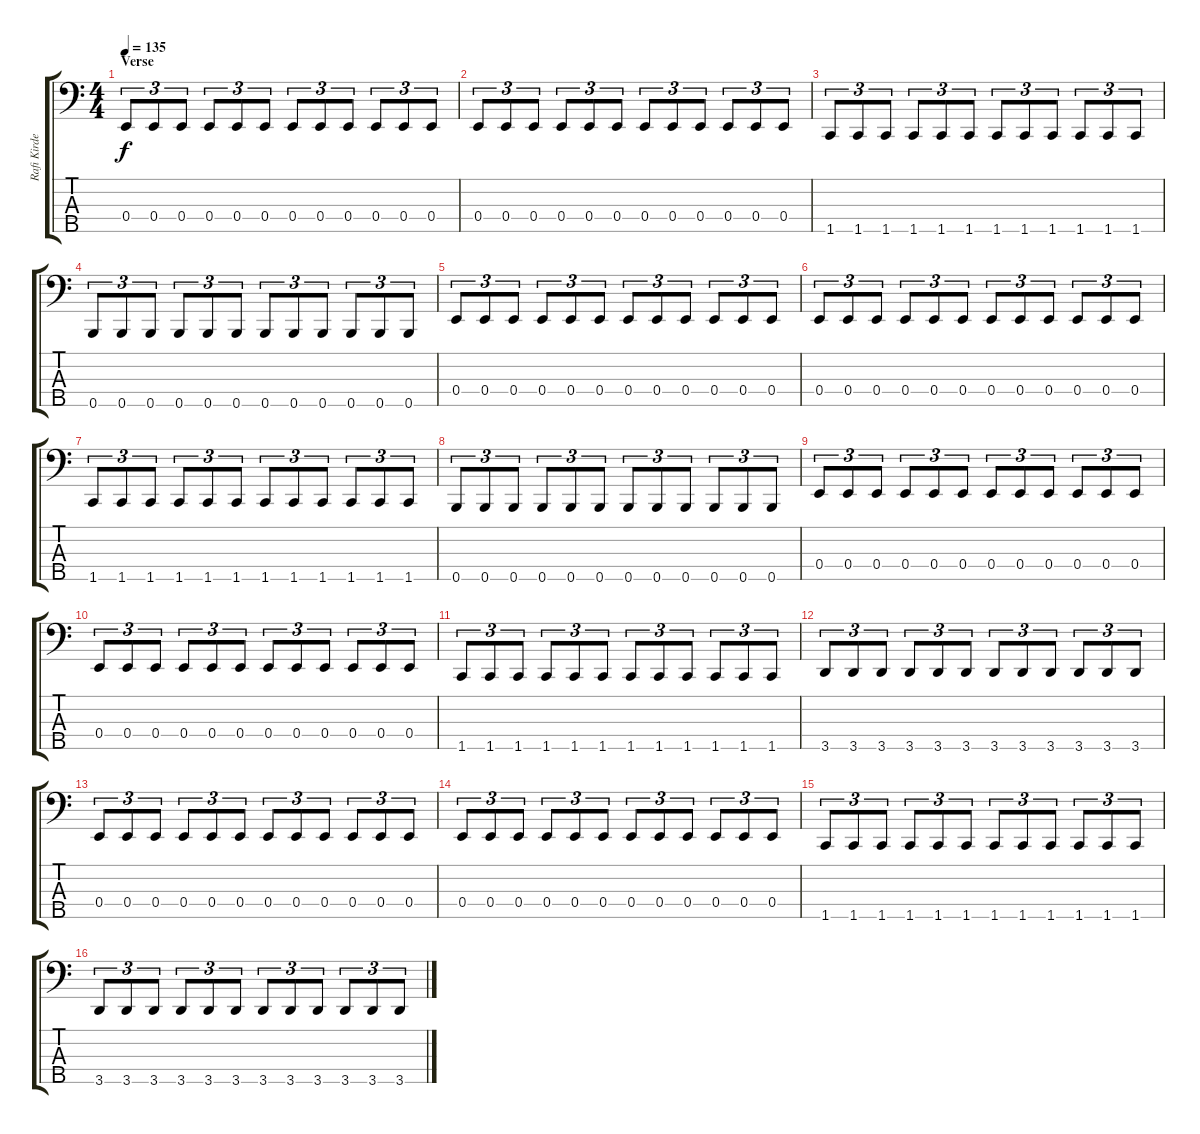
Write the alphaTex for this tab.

\track ("Rafi Kirder" "Rafi Kirde") {instrument electricbassfinger}
\staff {score tabs}
\tuning (G2 D2 A1 E1 B0) {hide}
\ts (4 4)
\section ("" "Verse")
\tempo 135
\clef f4
\ks c
0.4.8{tu (3 2) dy f} 0.4.8{tu (3 2)} 0.4.8{tu (3 2)} 0.4.8{tu (3 2)} 0.4.8{tu (3 2)} 0.4.8{tu (3 2)} 0.4.8{tu (3 2)} 0.4.8{tu (3 2)} 0.4.8{tu (3 2)} 0.4.8{tu (3 2)} 0.4.8{tu (3 2)} 0.4.8{tu (3 2)} |
0.4.8{tu (3 2)} 0.4.8{tu (3 2)} 0.4.8{tu (3 2)} 0.4.8{tu (3 2)} 0.4.8{tu (3 2)} 0.4.8{tu (3 2)} 0.4.8{tu (3 2)} 0.4.8{tu (3 2)} 0.4.8{tu (3 2)} 0.4.8{tu (3 2)} 0.4.8{tu (3 2)} 0.4.8{tu (3 2)} |
1.5.8{tu (3 2)} 1.5.8{tu (3 2)} 1.5.8{tu (3 2)} 1.5.8{tu (3 2)} 1.5.8{tu (3 2)} 1.5.8{tu (3 2)} 1.5.8{tu (3 2)} 1.5.8{tu (3 2)} 1.5.8{tu (3 2)} 1.5.8{tu (3 2)} 1.5.8{tu (3 2)} 1.5.8{tu (3 2)} |
0.5.8{tu (3 2)} 0.5.8{tu (3 2)} 0.5.8{tu (3 2)} 0.5.8{tu (3 2)} 0.5.8{tu (3 2)} 0.5.8{tu (3 2)} 0.5.8{tu (3 2)} 0.5.8{tu (3 2)} 0.5.8{tu (3 2)} 0.5.8{tu (3 2)} 0.5.8{tu (3 2)} 0.5.8{tu (3 2)} |
0.4.8{tu (3 2)} 0.4.8{tu (3 2)} 0.4.8{tu (3 2)} 0.4.8{tu (3 2)} 0.4.8{tu (3 2)} 0.4.8{tu (3 2)} 0.4.8{tu (3 2)} 0.4.8{tu (3 2)} 0.4.8{tu (3 2)} 0.4.8{tu (3 2)} 0.4.8{tu (3 2)} 0.4.8{tu (3 2)} |
0.4.8{tu (3 2)} 0.4.8{tu (3 2)} 0.4.8{tu (3 2)} 0.4.8{tu (3 2)} 0.4.8{tu (3 2)} 0.4.8{tu (3 2)} 0.4.8{tu (3 2)} 0.4.8{tu (3 2)} 0.4.8{tu (3 2)} 0.4.8{tu (3 2)} 0.4.8{tu (3 2)} 0.4.8{tu (3 2)} |
1.5.8{tu (3 2)} 1.5.8{tu (3 2)} 1.5.8{tu (3 2)} 1.5.8{tu (3 2)} 1.5.8{tu (3 2)} 1.5.8{tu (3 2)} 1.5.8{tu (3 2)} 1.5.8{tu (3 2)} 1.5.8{tu (3 2)} 1.5.8{tu (3 2)} 1.5.8{tu (3 2)} 1.5.8{tu (3 2)} |
0.5.8{tu (3 2)} 0.5.8{tu (3 2)} 0.5.8{tu (3 2)} 0.5.8{tu (3 2)} 0.5.8{tu (3 2)} 0.5.8{tu (3 2)} 0.5.8{tu (3 2)} 0.5.8{tu (3 2)} 0.5.8{tu (3 2)} 0.5.8{tu (3 2)} 0.5.8{tu (3 2)} 0.5.8{tu (3 2)} |
0.4.8{tu (3 2)} 0.4.8{tu (3 2)} 0.4.8{tu (3 2)} 0.4.8{tu (3 2)} 0.4.8{tu (3 2)} 0.4.8{tu (3 2)} 0.4.8{tu (3 2)} 0.4.8{tu (3 2)} 0.4.8{tu (3 2)} 0.4.8{tu (3 2)} 0.4.8{tu (3 2)} 0.4.8{tu (3 2)} |
0.4.8{tu (3 2)} 0.4.8{tu (3 2)} 0.4.8{tu (3 2)} 0.4.8{tu (3 2)} 0.4.8{tu (3 2)} 0.4.8{tu (3 2)} 0.4.8{tu (3 2)} 0.4.8{tu (3 2)} 0.4.8{tu (3 2)} 0.4.8{tu (3 2)} 0.4.8{tu (3 2)} 0.4.8{tu (3 2)} |
1.5.8{tu (3 2)} 1.5.8{tu (3 2)} 1.5.8{tu (3 2)} 1.5.8{tu (3 2)} 1.5.8{tu (3 2)} 1.5.8{tu (3 2)} 1.5.8{tu (3 2)} 1.5.8{tu (3 2)} 1.5.8{tu (3 2)} 1.5.8{tu (3 2)} 1.5.8{tu (3 2)} 1.5.8{tu (3 2)} |
3.5.8{tu (3 2)} 3.5.8{tu (3 2)} 3.5.8{tu (3 2)} 3.5.8{tu (3 2)} 3.5.8{tu (3 2)} 3.5.8{tu (3 2)} 3.5.8{tu (3 2)} 3.5.8{tu (3 2)} 3.5.8{tu (3 2)} 3.5.8{tu (3 2)} 3.5.8{tu (3 2)} 3.5.8{tu (3 2)} |
0.4.8{tu (3 2)} 0.4.8{tu (3 2)} 0.4.8{tu (3 2)} 0.4.8{tu (3 2)} 0.4.8{tu (3 2)} 0.4.8{tu (3 2)} 0.4.8{tu (3 2)} 0.4.8{tu (3 2)} 0.4.8{tu (3 2)} 0.4.8{tu (3 2)} 0.4.8{tu (3 2)} 0.4.8{tu (3 2)} |
0.4.8{tu (3 2)} 0.4.8{tu (3 2)} 0.4.8{tu (3 2)} 0.4.8{tu (3 2)} 0.4.8{tu (3 2)} 0.4.8{tu (3 2)} 0.4.8{tu (3 2)} 0.4.8{tu (3 2)} 0.4.8{tu (3 2)} 0.4.8{tu (3 2)} 0.4.8{tu (3 2)} 0.4.8{tu (3 2)} |
1.5.8{tu (3 2)} 1.5.8{tu (3 2)} 1.5.8{tu (3 2)} 1.5.8{tu (3 2)} 1.5.8{tu (3 2)} 1.5.8{tu (3 2)} 1.5.8{tu (3 2)} 1.5.8{tu (3 2)} 1.5.8{tu (3 2)} 1.5.8{tu (3 2)} 1.5.8{tu (3 2)} 1.5.8{tu (3 2)} |
3.5.8{tu (3 2)} 3.5.8{tu (3 2)} 3.5.8{tu (3 2)} 3.5.8{tu (3 2)} 3.5.8{tu (3 2)} 3.5.8{tu (3 2)} 3.5.8{tu (3 2)} 3.5.8{tu (3 2)} 3.5.8{tu (3 2)} 3.5.8{tu (3 2)} 3.5.8{tu (3 2)} 3.5.8{tu (3 2)}
